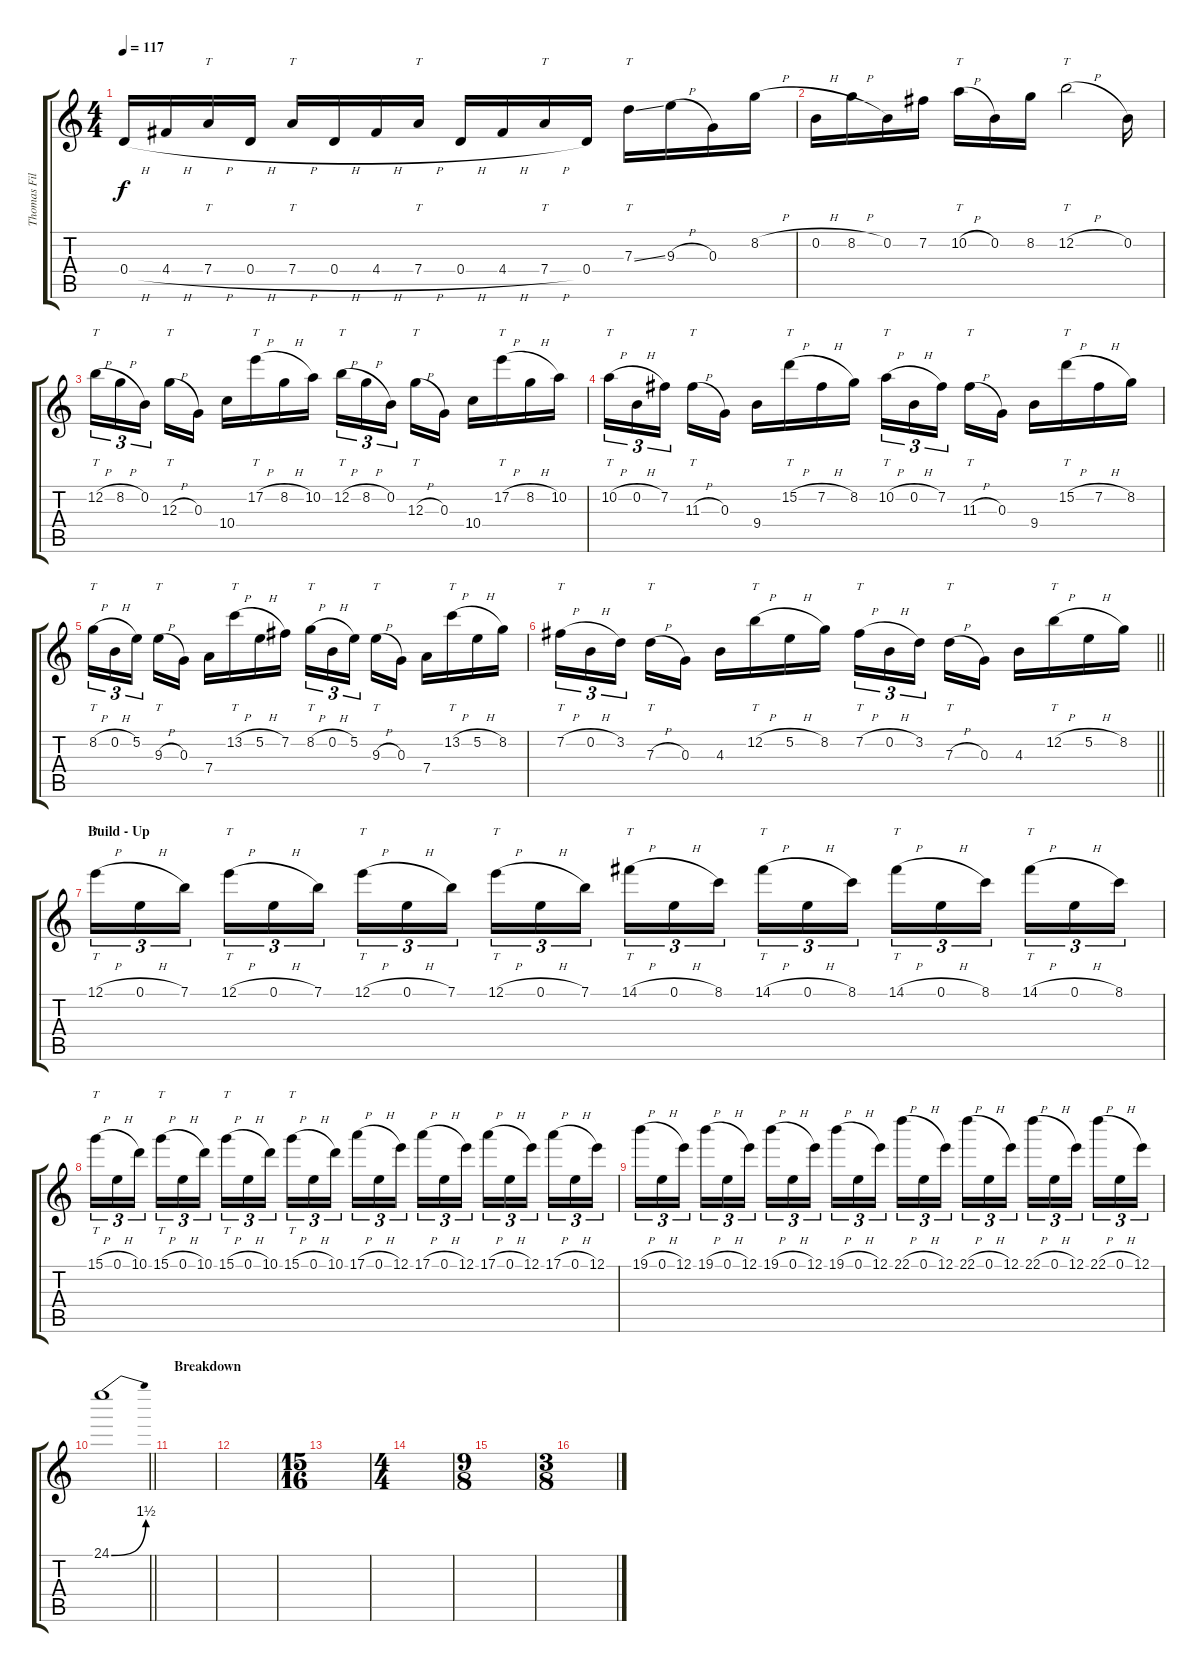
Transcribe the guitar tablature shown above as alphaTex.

\track ("Thomas Fill Left" "Thomas Fil") {instrument overdrivenguitar}
\staff {score tabs}
\tuning (E4 B3 G3 D3 A2 E2) {hide}
\ts (4 4)
\tempo 117
\clef g2
\ks c
0.4{h}.16{dy f} 4.4{h}.16 7.4{h}.16{tt} 0.4{h}.16 7.4{h}.16{tt} 0.4{h}.16 4.4{h}.16 7.4{h}.16{tt} 0.4{h}.16 4.4{h}.16 7.4{h}.16{tt} 0.4.16 7.3{ss}.16{tt} 9.3{h}.16 0.3.16 8.2{h}.16 |
0.2{h}.16 8.2{h}.16 0.2.16 7.2.16 10.2{h}.16{tt} 0.2.16 8.2.16 12.2{h}.2{tt} 0.2.16 |
12.2{h}.16{tt tu (3 2)} 8.2{h}.16{tu (3 2)} 0.2.16{tu (3 2) beam splitsecondary} 12.3{h}.16{tt} 0.3.16 10.4.16 17.2{h}.16{tt} 8.2{h}.16 10.2.16 12.2{h}.16{tt tu (3 2)} 8.2{h}.16{tu (3 2)} 0.2.16{tu (3 2) beam splitsecondary} 12.3{h}.16{tt} 0.3.16 10.4.16 17.2{h}.16{tt} 8.2{h}.16 10.2.16 |
10.2{h}.16{tt tu (3 2)} 0.2{h}.16{tu (3 2)} 7.2.16{tu (3 2) beam splitsecondary} 11.3{h}.16{tt} 0.3.16 9.4.16 15.2{h}.16{tt} 7.2{h}.16 8.2.16 10.2{h}.16{tt tu (3 2)} 0.2{h}.16{tu (3 2)} 7.2.16{tu (3 2) beam splitsecondary} 11.3{h}.16{tt} 0.3.16 9.4.16 15.2{h}.16{tt} 7.2{h}.16 8.2.16 |
8.2{h}.16{tt tu (3 2)} 0.2{h}.16{tu (3 2)} 5.2.16{tu (3 2) beam splitsecondary} 9.3{h}.16{tt} 0.3.16 7.4.16 13.2{h}.16{tt} 5.2{h}.16 7.2.16 8.2{h}.16{tt tu (3 2)} 0.2{h}.16{tu (3 2)} 5.2.16{tu (3 2) beam splitsecondary} 9.3{h}.16{tt} 0.3.16 7.4.16 13.2{h}.16{tt} 5.2{h}.16 8.2.16 |
\barLineRight lightlight
7.2{h}.16{tt tu (3 2)} 0.2{h}.16{tu (3 2)} 3.2.16{tu (3 2) beam splitsecondary} 7.3{h}.16{tt} 0.3.16 4.3.16 12.2{h}.16{tt} 5.2{h}.16 8.2.16 7.2{h}.16{tt tu (3 2)} 0.2{h}.16{tu (3 2)} 3.2.16{tu (3 2) beam splitsecondary} 7.3{h}.16{tt} 0.3.16 4.3.16 12.2{h}.16{tt} 5.2{h}.16 8.2.16 |
\section ("" "Build - Up")
12.1{h}.16{tt tu (3 2)} 0.1{h}.16{tu (3 2)} 7.1.16{tu (3 2) beam splitsecondary} 12.1{h}.16{tt tu (3 2)} 0.1{h}.16{tu (3 2)} 7.1.16{tu (3 2)} 12.1{h}.16{tt tu (3 2)} 0.1{h}.16{tu (3 2)} 7.1.16{tu (3 2) beam splitsecondary} 12.1{h}.16{tt tu (3 2)} 0.1{h}.16{tu (3 2)} 7.1.16{tu (3 2)} 14.1{h}.16{tt tu (3 2)} 0.1{h}.16{tu (3 2)} 8.1.16{tu (3 2) beam splitsecondary} 14.1{h}.16{tt tu (3 2)} 0.1{h}.16{tu (3 2)} 8.1.16{tu (3 2)} 14.1{h}.16{tt tu (3 2)} 0.1{h}.16{tu (3 2)} 8.1.16{tu (3 2) beam splitsecondary} 14.1{h}.16{tt tu (3 2)} 0.1{h}.16{tu (3 2)} 8.1.16{tu (3 2)} |
15.1{h}.16{tt tu (3 2)} 0.1{h}.16{tu (3 2)} 10.1.16{tu (3 2) beam splitsecondary} 15.1{h}.16{tt tu (3 2)} 0.1{h}.16{tu (3 2)} 10.1.16{tu (3 2)} 15.1{h}.16{tt tu (3 2)} 0.1{h}.16{tu (3 2)} 10.1.16{tu (3 2) beam splitsecondary} 15.1{h}.16{tt tu (3 2)} 0.1{h}.16{tu (3 2)} 10.1.16{tu (3 2)} 17.1{h}.16{tu (3 2)} 0.1{h}.16{tu (3 2)} 12.1.16{tu (3 2) beam splitsecondary} 17.1{h}.16{tu (3 2)} 0.1{h}.16{tu (3 2)} 12.1.16{tu (3 2)} 17.1{h}.16{tu (3 2)} 0.1{h}.16{tu (3 2)} 12.1.16{tu (3 2) beam splitsecondary} 17.1{h}.16{tu (3 2)} 0.1{h}.16{tu (3 2)} 12.1.16{tu (3 2)} |
19.1{h}.16{tu (3 2)} 0.1{h}.16{tu (3 2)} 12.1.16{tu (3 2) beam splitsecondary} 19.1{h}.16{tu (3 2)} 0.1{h}.16{tu (3 2)} 12.1.16{tu (3 2)} 19.1{h}.16{tu (3 2)} 0.1{h}.16{tu (3 2)} 12.1.16{tu (3 2) beam splitsecondary} 19.1{h}.16{tu (3 2)} 0.1{h}.16{tu (3 2)} 12.1.16{tu (3 2)} 22.1{h}.16{tu (3 2)} 0.1{h}.16{tu (3 2)} 12.1.16{tu (3 2) beam splitsecondary} 22.1{h}.16{tu (3 2)} 0.1{h}.16{tu (3 2)} 12.1.16{tu (3 2)} 22.1{h}.16{tu (3 2)} 0.1{h}.16{tu (3 2)} 12.1.16{tu (3 2) beam splitsecondary} 22.1{h}.16{tu (3 2)} 0.1{h}.16{tu (3 2)} 12.1.16{tu (3 2)} |
\barLineRight lightlight
24.1{be (bend 0 0 60 6)}.1 |
\section ("" "Breakdown")
|
|
\ts (15 16)
|
\ts (4 4)
|
\ts (9 8)
|
\ts (3 8)
